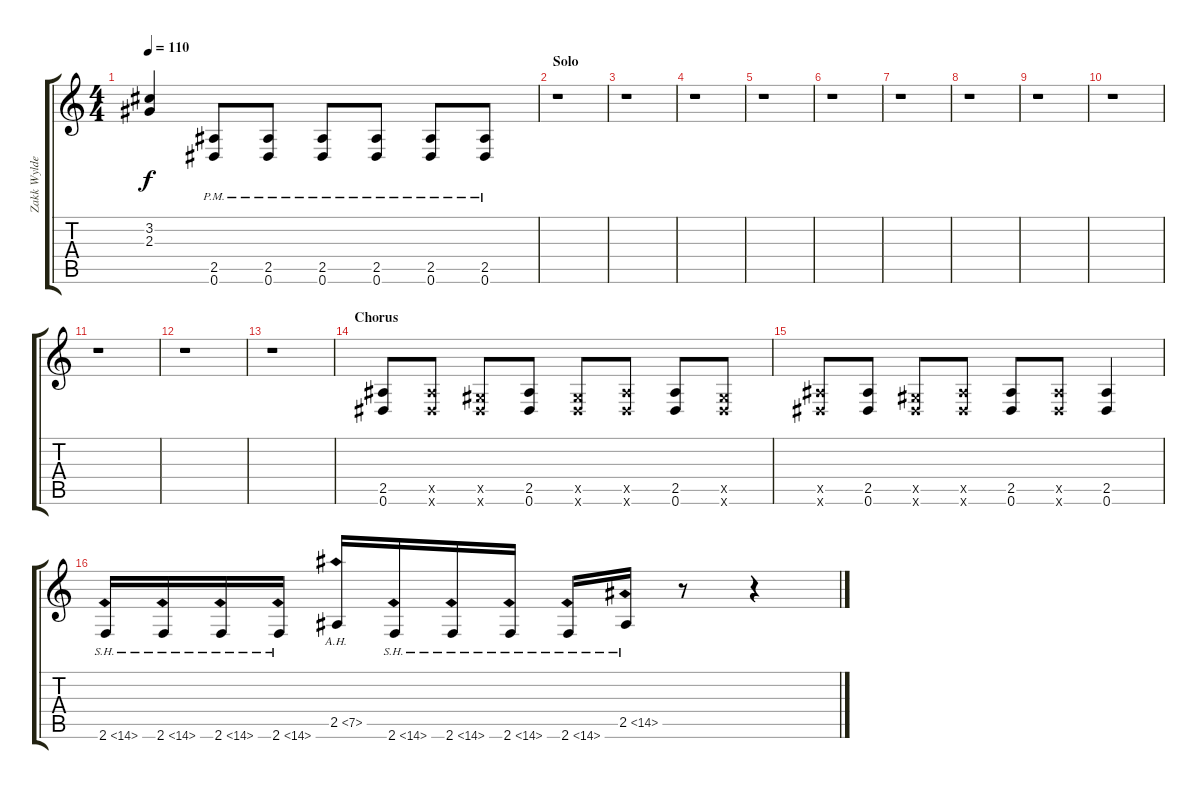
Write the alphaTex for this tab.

\track ("Zakk Wylde" "Zakk Wylde") {instrument distortionguitar}
\staff {score tabs}
\tuning (Eb4 Bb3 Gb3 Db3 Ab2 Eb2) {hide}
\ts (4 4)
\tempo 110
\clef g2
\ks c
(3.2{t} 2.3{t}).4{dy f} (2.5{pm} 0.6{pm}).8 (2.5{pm} 0.6{pm}).8 (2.5{pm} 0.6{pm}).8 (2.5{pm} 0.6{pm}).8 (2.5{pm} 0.6{pm}).8 (2.5{pm} 0.6{pm}).8 |
\section ("" "Solo")
r.1 |
r.1 |
r.1 |
r.1 |
r.1 |
r.1 |
r.1 |
r.1 |
r.1 |
r.1 |
r.1 |
r.1 |
\section ("" "Chorus")
(2.5 0.6).8 (2.5{x} 0.6{x}).8 (0.5{x} 0.6{x}).8 (2.5 0.6).8 (0.5{x} 0.6{x}).8 (2.5{x} 0.6{x}).8 (2.5 0.6).8 (0.5{x} 0.6{x}).8 |
(2.5{x} 0.6{x}).8 (2.5 0.6).8 (0.5{x} 0.6{x}).8 (2.5{x} 0.6{x}).8 (2.5 0.6).8 (2.5{x} 0.6{x}).8 (2.5 0.6).4 |
2.6{sh 12}.16 2.6{sh 12}.16 2.6{sh 12}.16 2.6{sh 12}.16 2.5{ah 5}.16 2.6{sh 12}.16 2.6{sh 12}.16 2.6{sh 12}.16 2.6{sh 12}.16 2.5{sh 12}.16 r.8 r.4
